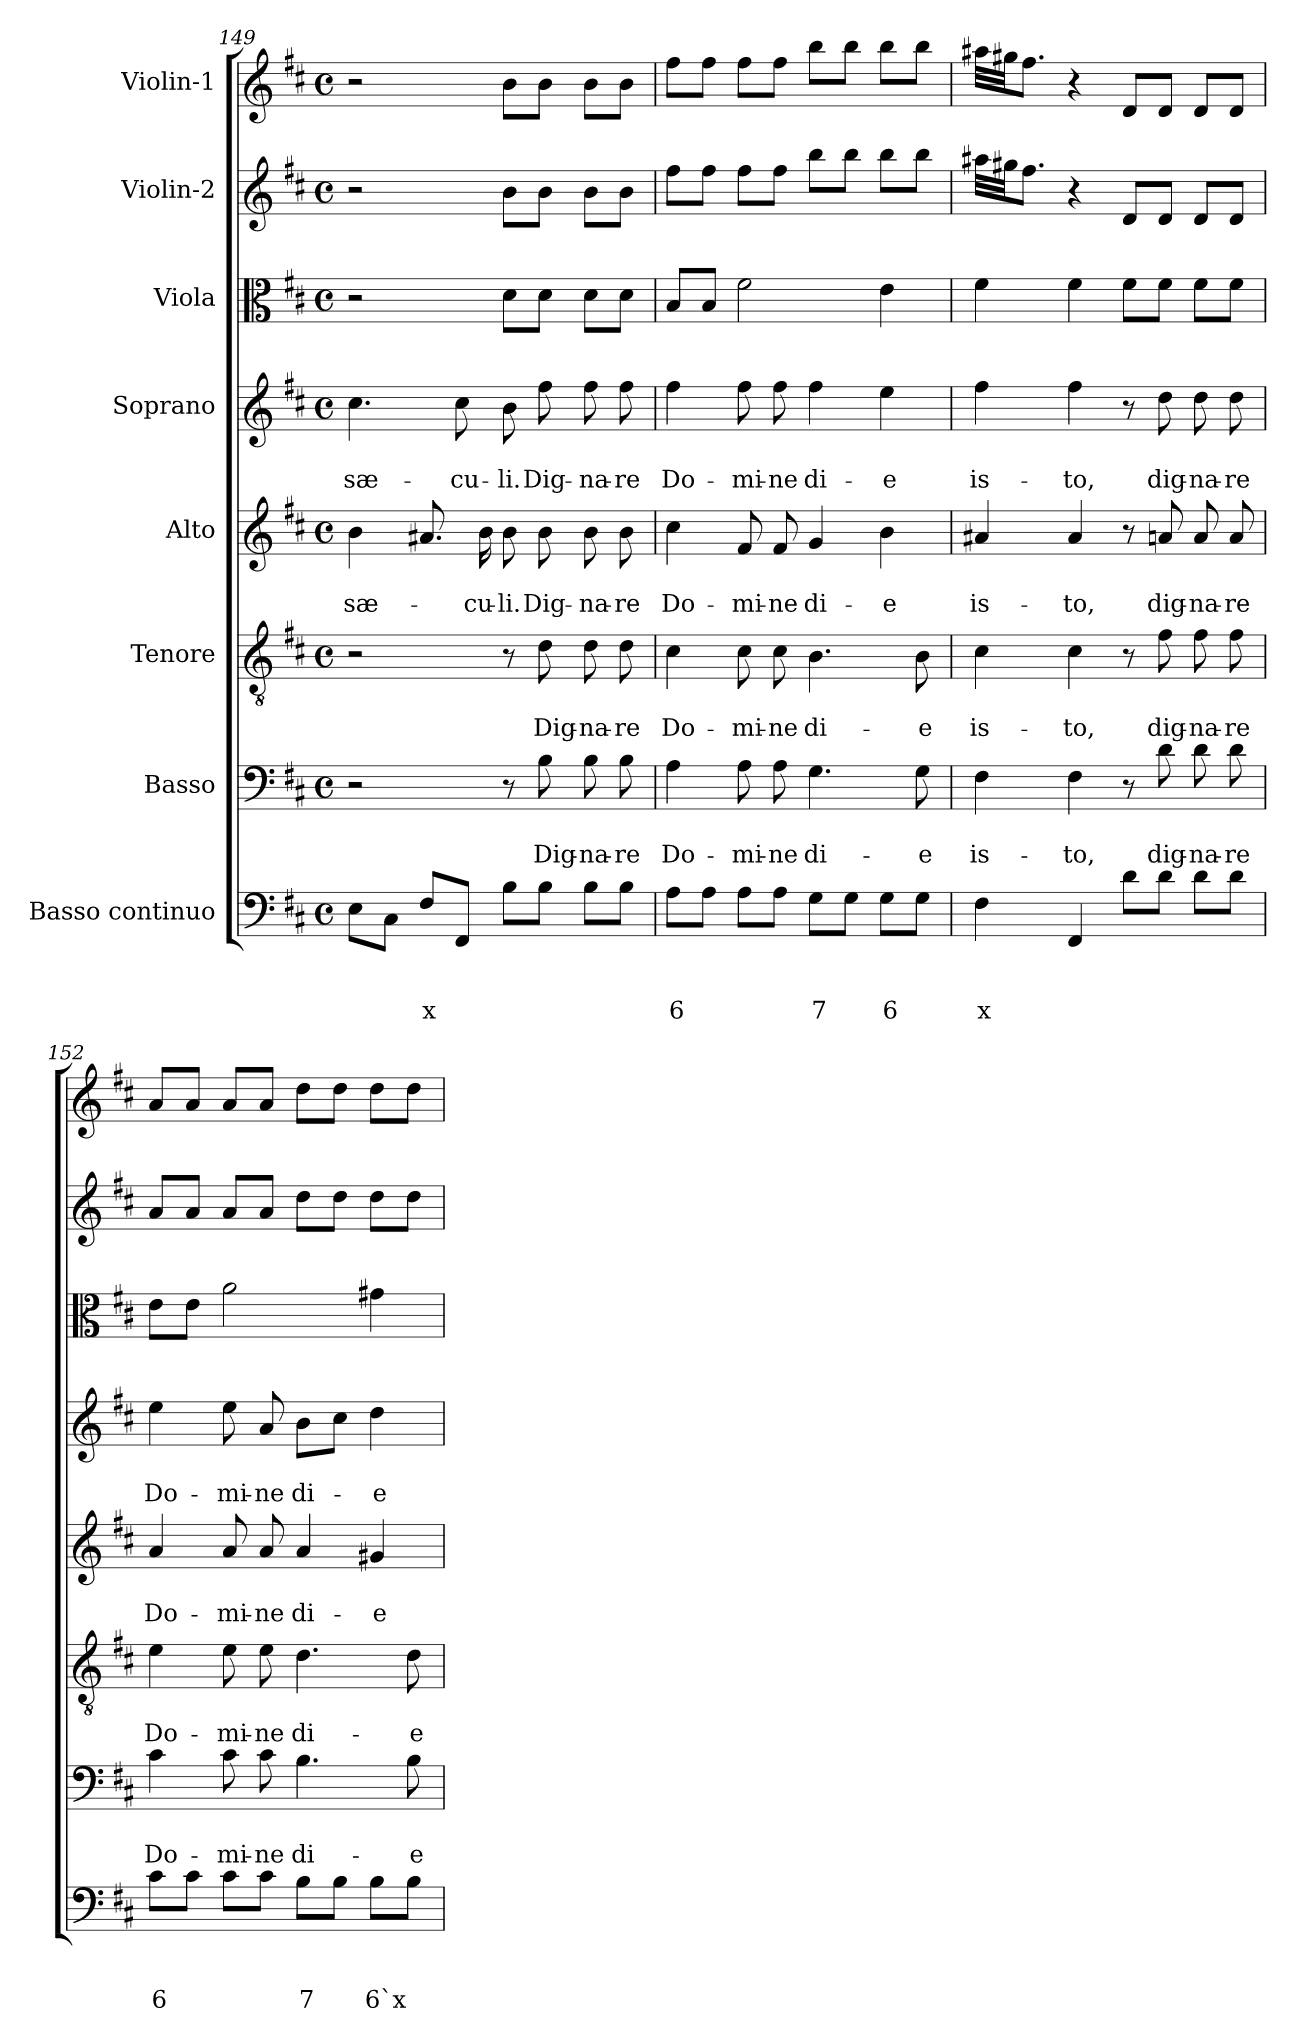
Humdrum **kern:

**kern	**text	**text	**text	**kern	**text	**text	**kern	**text	**text	**kern	**text	**text	**kern	**text	**text	**kern	**kern	**kern
*part8	*part8	*part8	*part8	*part7	*part7	*part7	*part6	*part6	*part6	*part5	*part5	*part5	*part4	*part4	*part4	*part3	*part2	*part1
*staff8	*staff8	*staff8	*staff8	*staff7	*staff7	*staff7	*staff6	*staff6	*staff6	*staff5	*staff5	*staff5	*staff4	*staff4	*staff4	*staff3	*staff2	*staff1
*I"Basso continuo	*	*	*	*I"Basso	*	*	*I"Tenore	*	*	*I"Alto	*	*	*I"Soprano	*	*	*I"Viola	*I"Violin-2	*I"Violin-1
*clefF4	*	*	*	*clefF4	*	*	*clefGv2	*	*	*clefG2	*	*	*clefG2	*	*	*clefC3	*clefG2	*clefG2
*k[f#c#]	*	*	*	*k[f#c#]	*	*	*k[f#c#]	*	*	*k[f#c#]	*	*	*k[f#c#]	*	*	*k[f#c#]	*k[f#c#]	*k[f#c#]
*D:	*	*	*	*D:	*	*	*D:	*	*	*D:	*	*	*D:	*	*	*D:	*D:	*D:
*M4/4	*	*	*	*M4/4	*	*	*M4/4	*	*	*M4/4	*	*	*M4/4	*	*	*M4/4	*M4/4	*M4/4
*met(c)	*	*	*	*met(c)	*	*	*met(c)	*	*	*met(c)	*	*	*met(c)	*	*	*met(c)	*met(c)	*met(c)
=149	=149	=149	=149	=149	=149	=149	=149	=149	=149	=149	=149	=149	=149	=149	=149	=149	=149	=149
!	!	!	!	!	!	!	!	!	!	!	!	!LO:LY:b	!	!	!LO:LY:b	!	!	!
8E\L	.	.	.	2r	.	.	2r	.	.	4b\	.	sæ-	4.cc#\	.	sæ-	2r	2r	2r
8C#\J	.	.	.	.	.	.	.	.	.	.	.	.	.	.	.	.	.	.
!	!	!	!LO:LY:b	!	!	!	!	!	!	!	!	!	!	!	!	!	!	!
8F#/L	.	.	x	.	.	.	.	.	.	8.a#X/	.	.	.	.	.	.	.	.
!	!	!	!	!	!	!	!	!	!	!	!	!	!	!	!LO:LY:b	!	!	!
8FF#/J	.	.	.	.	.	.	.	.	.	.	.	.	8cc#\	.	-cu-	.	.	.
!	!	!	!	!	!	!	!	!	!	!	!	!LO:LY:b	!	!	!	!	!	!
.	.	.	.	.	.	.	.	.	.	16b\	.	-cu-	.	.	.	.	.	.
!	!	!	!	!	!	!	!	!	!	!	!	!LO:LY:b	!	!	!LO:LY:b	!	!	!
8B\L	.	.	.	8r	.	.	8r	.	.	8b\	.	-li.	8b\	.	-li.	8d\L	8b\L	8b\L
!	!	!	!	!	!	!LO:LY:b	!	!	!LO:LY:b	!	!	!LO:LY:b	!	!	!LO:LY:b	!	!	!
8B\J	.	.	.	8B\	.	Dig-	8d\	.	Dig-	8b\	.	Dig-	8ff#\	.	Dig-	8d\J	8b\J	8b\J
!	!	!	!	!	!	!LO:LY:b	!	!	!LO:LY:b	!	!	!LO:LY:b	!	!	!LO:LY:b	!	!	!
8B\L	.	.	.	8B\	.	-na-	8d\	.	-na-	8b\	.	-na-	8ff#\	.	-na-	8d\L	8b\L	8b\L
!	!	!	!	!	!	!LO:LY:b	!	!	!LO:LY:b	!	!	!LO:LY:b	!	!	!LO:LY:b	!	!	!
8B\J	.	.	.	8B\	.	-re	8d\	.	-re	8b\	.	-re	8ff#\	.	-re	8d\J	8b\J	8b\J
=150	=150	=150	=150	=150	=150	=150	=150	=150	=150	=150	=150	=150	=150	=150	=150	=150	=150	=150
!	!	!	!LO:LY:b	!	!	!LO:LY:b	!	!	!LO:LY:b	!	!	!LO:LY:b	!	!	!LO:LY:b	!	!	!
8A\L	.	.	6	4A\	.	Do-	4c#\	.	Do-	4cc#\	.	Do-	4ff#\	.	Do-	8B/L	8ff#\L	8ff#\L
8A\J	.	.	.	.	.	.	.	.	.	.	.	.	.	.	.	8B/J	8ff#\J	8ff#\J
!	!	!	!	!	!	!LO:LY:b	!	!	!LO:LY:b	!	!	!LO:LY:b	!	!	!LO:LY:b	!	!	!
8A\L	.	.	.	8A\	.	-mi-	8c#\	.	-mi-	8f#/	.	-mi-	8ff#\	.	-mi-	2f#\	8ff#\L	8ff#\L
!	!	!	!	!	!	!LO:LY:b	!	!	!LO:LY:b	!	!	!LO:LY:b	!	!	!LO:LY:b	!	!	!
8A\J	.	.	.	8A\	.	-ne	8c#\	.	-ne	8f#/	.	-ne	8ff#\	.	-ne	.	8ff#\J	8ff#\J
!	!	!	!LO:LY:b	!	!	!LO:LY:b	!	!	!LO:LY:b	!	!	!LO:LY:b	!	!	!LO:LY:b	!	!	!
8G\L	.	.	7	4.G\	.	di-	4.B\	.	di-	4g/	.	di-	4ff#\	.	di-	.	8bb\L	8bb\L
8G\J	.	.	.	.	.	.	.	.	.	.	.	.	.	.	.	.	8bb\J	8bb\J
!	!	!	!LO:LY:b	!	!	!	!	!	!	!	!	!LO:LY:b	!	!	!LO:LY:b	!	!	!
8G\L	.	.	6	.	.	.	.	.	.	4b\	.	-e	4ee\	.	-e	4e\	8bb\L	8bb\L
!	!	!	!	!	!	!LO:LY:b	!	!	!LO:LY:b	!	!	!	!	!	!	!	!	!
8G\J	.	.	.	8G\	.	-e	8B\	.	-e	.	.	.	.	.	.	.	8bb\J	8bb\J
!!LO:LB:g=z
=151	=151	=151	=151	=151	=151	=151	=151	=151	=151	=151	=151	=151	=151	=151	=151	=151	=151	=151
!	!	!	!LO:LY:b	!	!	!LO:LY:b	!	!	!LO:LY:b	!	!	!LO:LY:b	!	!	!LO:LY:b	!	!	!
4F#\	.	.	x	4F#\	.	is-	4c#\	.	is-	4a#X/	.	is-	4ff#\	.	is-	4f#\	32aa#X\LLL	32aa#X\LLL
.	.	.	.	.	.	.	.	.	.	.	.	.	.	.	.	.	32gg#X\JJ	32gg#X\JJ
.	.	.	.	.	.	.	.	.	.	.	.	.	.	.	.	.	8.ff#\J	8.ff#\J
!	!	!	!	!	!	!LO:LY:b	!	!	!LO:LY:b	!	!	!LO:LY:b	!	!	!LO:LY:b	!	!	!
4FF#/	.	.	.	4F#\	.	-to,	4c#\	.	-to,	4a#/	.	-to,	4ff#\	.	-to,	4f#\	4r	4r
8d\L	.	.	.	8r	.	.	8r	.	.	8r	.	.	8r	.	.	8f#\L	8d/L	8d/L
!	!	!	!	!	!	!LO:LY:b	!	!	!LO:LY:b	!	!	!LO:LY:b	!	!	!LO:LY:b	!	!	!
8d\J	.	.	.	8d\	.	dig-	8f#\	.	dig-	8an/	.	dig-	8dd\	.	dig-	8f#\J	8d/J	8d/J
!	!	!	!	!	!	!LO:LY:b	!	!	!LO:LY:b	!	!	!LO:LY:b	!	!	!LO:LY:b	!	!	!
8d\L	.	.	.	8d\	.	-na-	8f#\	.	-na-	8a/	.	-na-	8dd\	.	-na-	8f#\L	8d/L	8d/L
!	!	!	!	!	!	!LO:LY:b	!	!	!LO:LY:b	!	!	!LO:LY:b	!	!	!LO:LY:b	!	!	!
8d\J	.	.	.	8d\	.	-re	8f#\	.	-re	8a/	.	-re	8dd\	.	-re	8f#\J	8d/J	8d/J
=152	=152	=152	=152	=152	=152	=152	=152	=152	=152	=152	=152	=152	=152	=152	=152	=152	=152	=152
!	!	!	!LO:LY:b	!	!	!LO:LY:b	!	!	!LO:LY:b	!	!	!LO:LY:b	!	!	!LO:LY:b	!	!	!
8c#\L	.	.	6	4c#\	.	Do-	4e\	.	Do-	4a/	.	Do-	4ee\	.	Do-	8e\L	8a/L	8a/L
8c#\J	.	.	.	.	.	.	.	.	.	.	.	.	.	.	.	8e\J	8a/J	8a/J
!	!	!	!	!	!	!LO:LY:b	!	!	!LO:LY:b	!	!	!LO:LY:b	!	!	!LO:LY:b	!	!	!
8c#\L	.	.	.	8c#\	.	-mi-	8e\	.	-mi-	8a/	.	-mi-	8ee\	.	-mi-	2a\	8a/L	8a/L
!	!	!	!	!	!	!LO:LY:b	!	!	!LO:LY:b	!	!	!LO:LY:b	!	!	!LO:LY:b	!	!	!
8c#\J	.	.	.	8c#\	.	-ne	8e\	.	-ne	8a/	.	-ne	8a/	.	-ne	.	8a/J	8a/J
!	!	!	!LO:LY:b	!	!	!LO:LY:b	!	!	!LO:LY:b	!	!	!LO:LY:b	!	!	!LO:LY:b	!	!	!
8B\L	.	.	7	4.B\	.	di-	4.d\	.	di-	4a/	.	di-	8b\L	.	di-	.	8dd\L	8dd\L
8B\J	.	.	.	.	.	.	.	.	.	.	.	.	8cc#\J	.	.	.	8dd\J	8dd\J
!	!	!	!LO:LY:b	!	!	!	!	!	!	!	!	!LO:LY:b	!	!	!LO:LY:b	!	!	!
8B\L	.	.	6`x	.	.	.	.	.	.	4g#X/	.	-e	4dd\	.	-e	4g#X\	8dd\L	8dd\L
!	!	!	!	!	!	!LO:LY:b	!	!	!LO:LY:b	!	!	!	!	!	!	!	!	!
8B\J	.	.	.	8B\	.	-e	8d\	.	-e	.	.	.	.	.	.	.	8dd\J	8dd\J
=	=	=	=	=	=	=	=	=	=	=	=	=	=	=	=	=	=	=
*-	*-	*-	*-	*-	*-	*-	*-	*-	*-	*-	*-	*-	*-	*-	*-	*-	*-	*-
